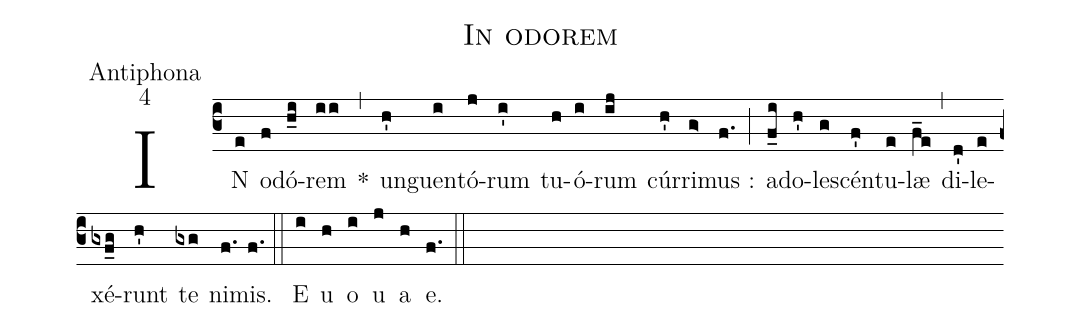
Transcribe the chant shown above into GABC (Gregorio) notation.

name:In odorem;
office-part:Antiphona;
mode:4;
%%
(c3) IN(e) o(f)dó(h_i)rem(ii) *(,) un(h')guen(i)tó(j)rum(i') tu(h)ó(i)rum(ij) cúr(h')ri(g>)mus :(f.) (;) a(f_i)do(h')le(g)scén(f')tu(e)læ(f_e) (,) di(d')le(e)xé(gxf_g)runt(h') te(gxg) ni(f.)mis.(f.) (::) E(i) u(h) o(i) u(j) a(h) e.(f.) (::)
